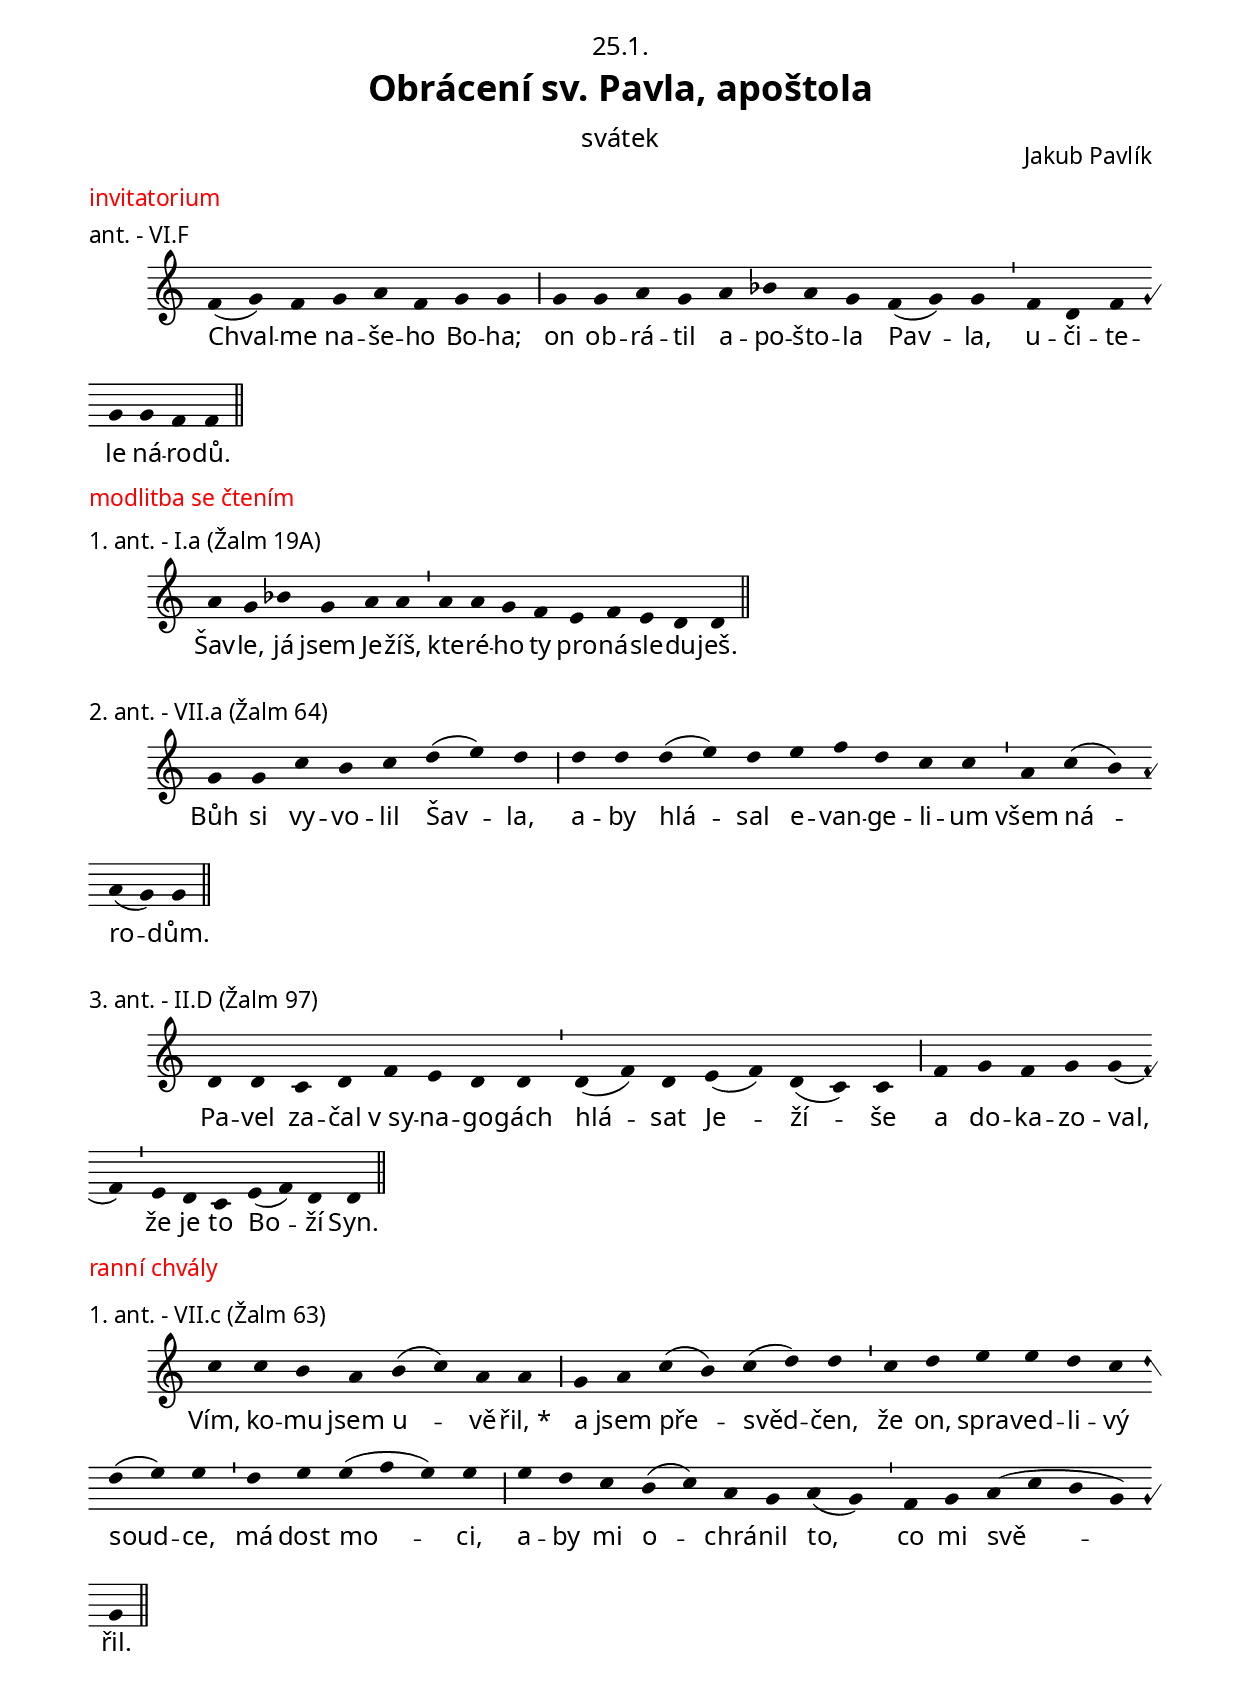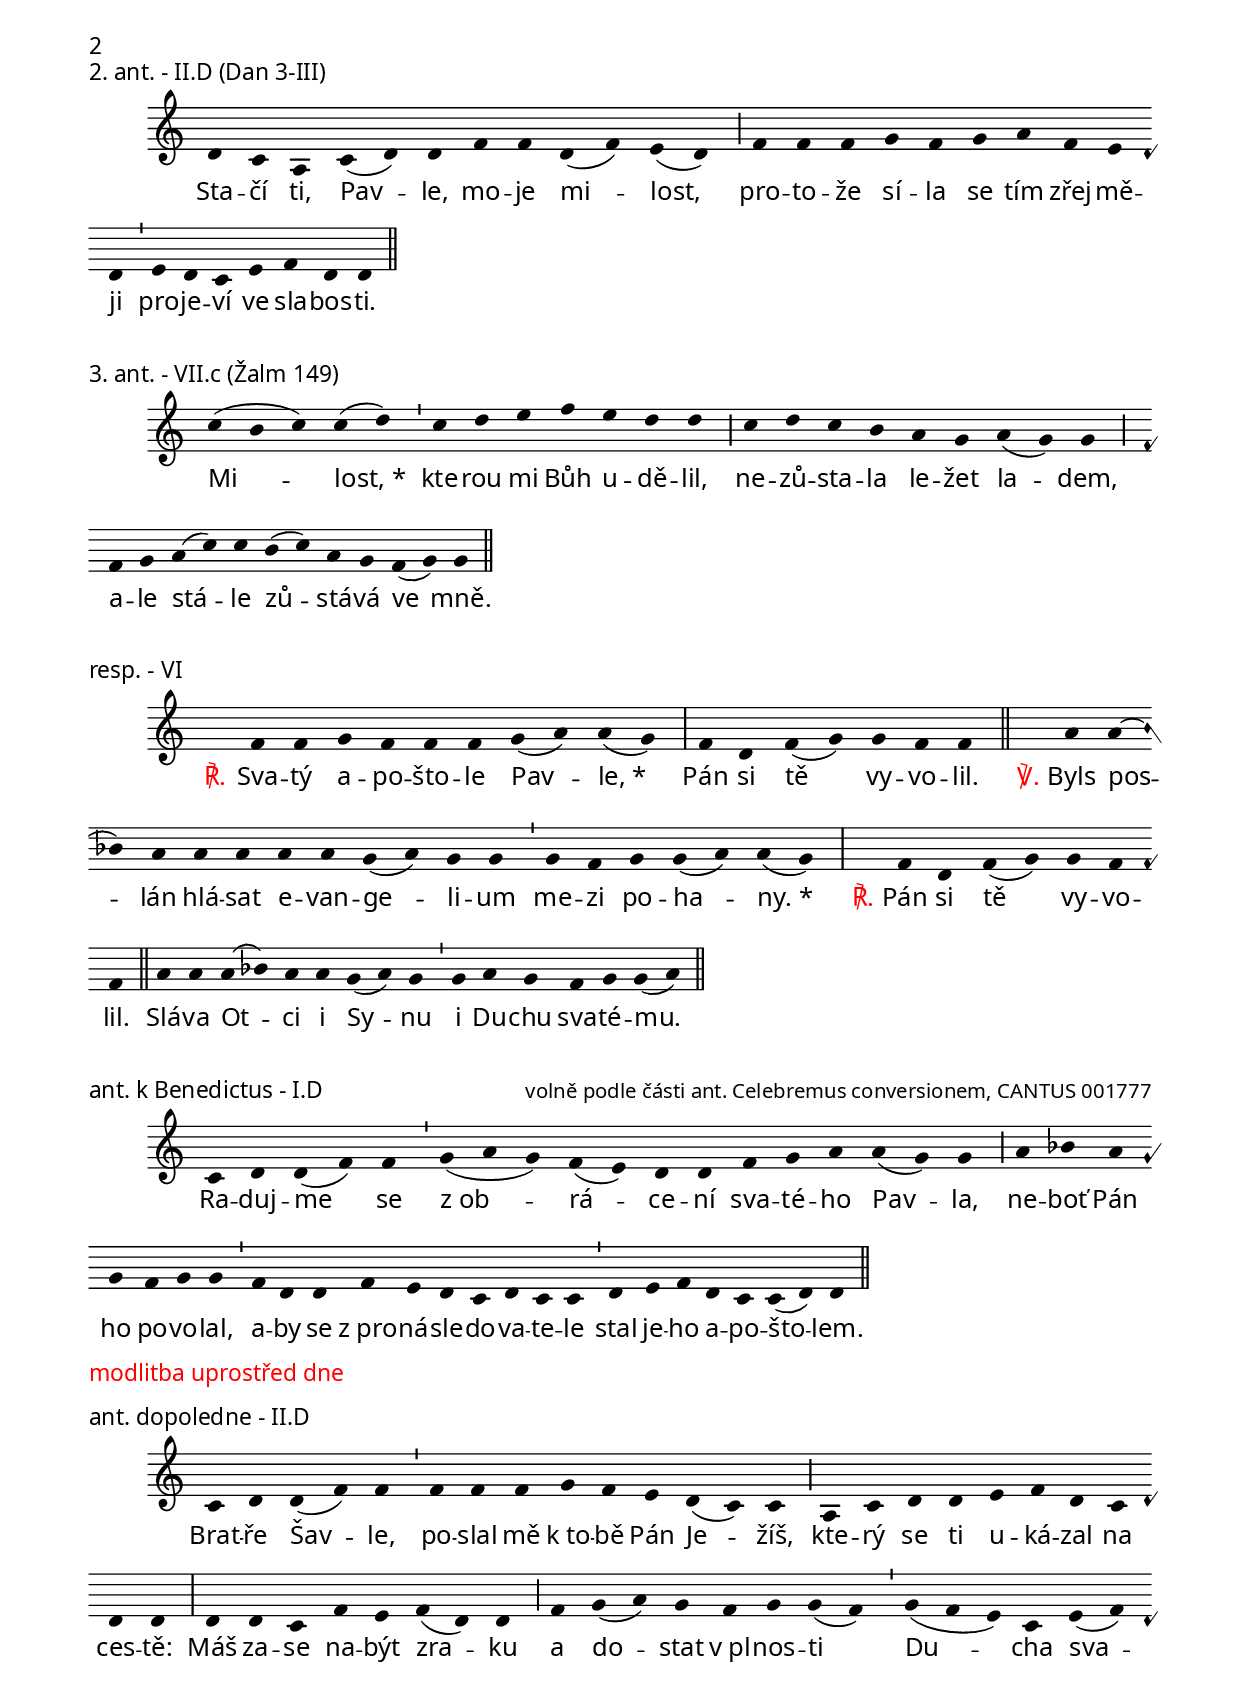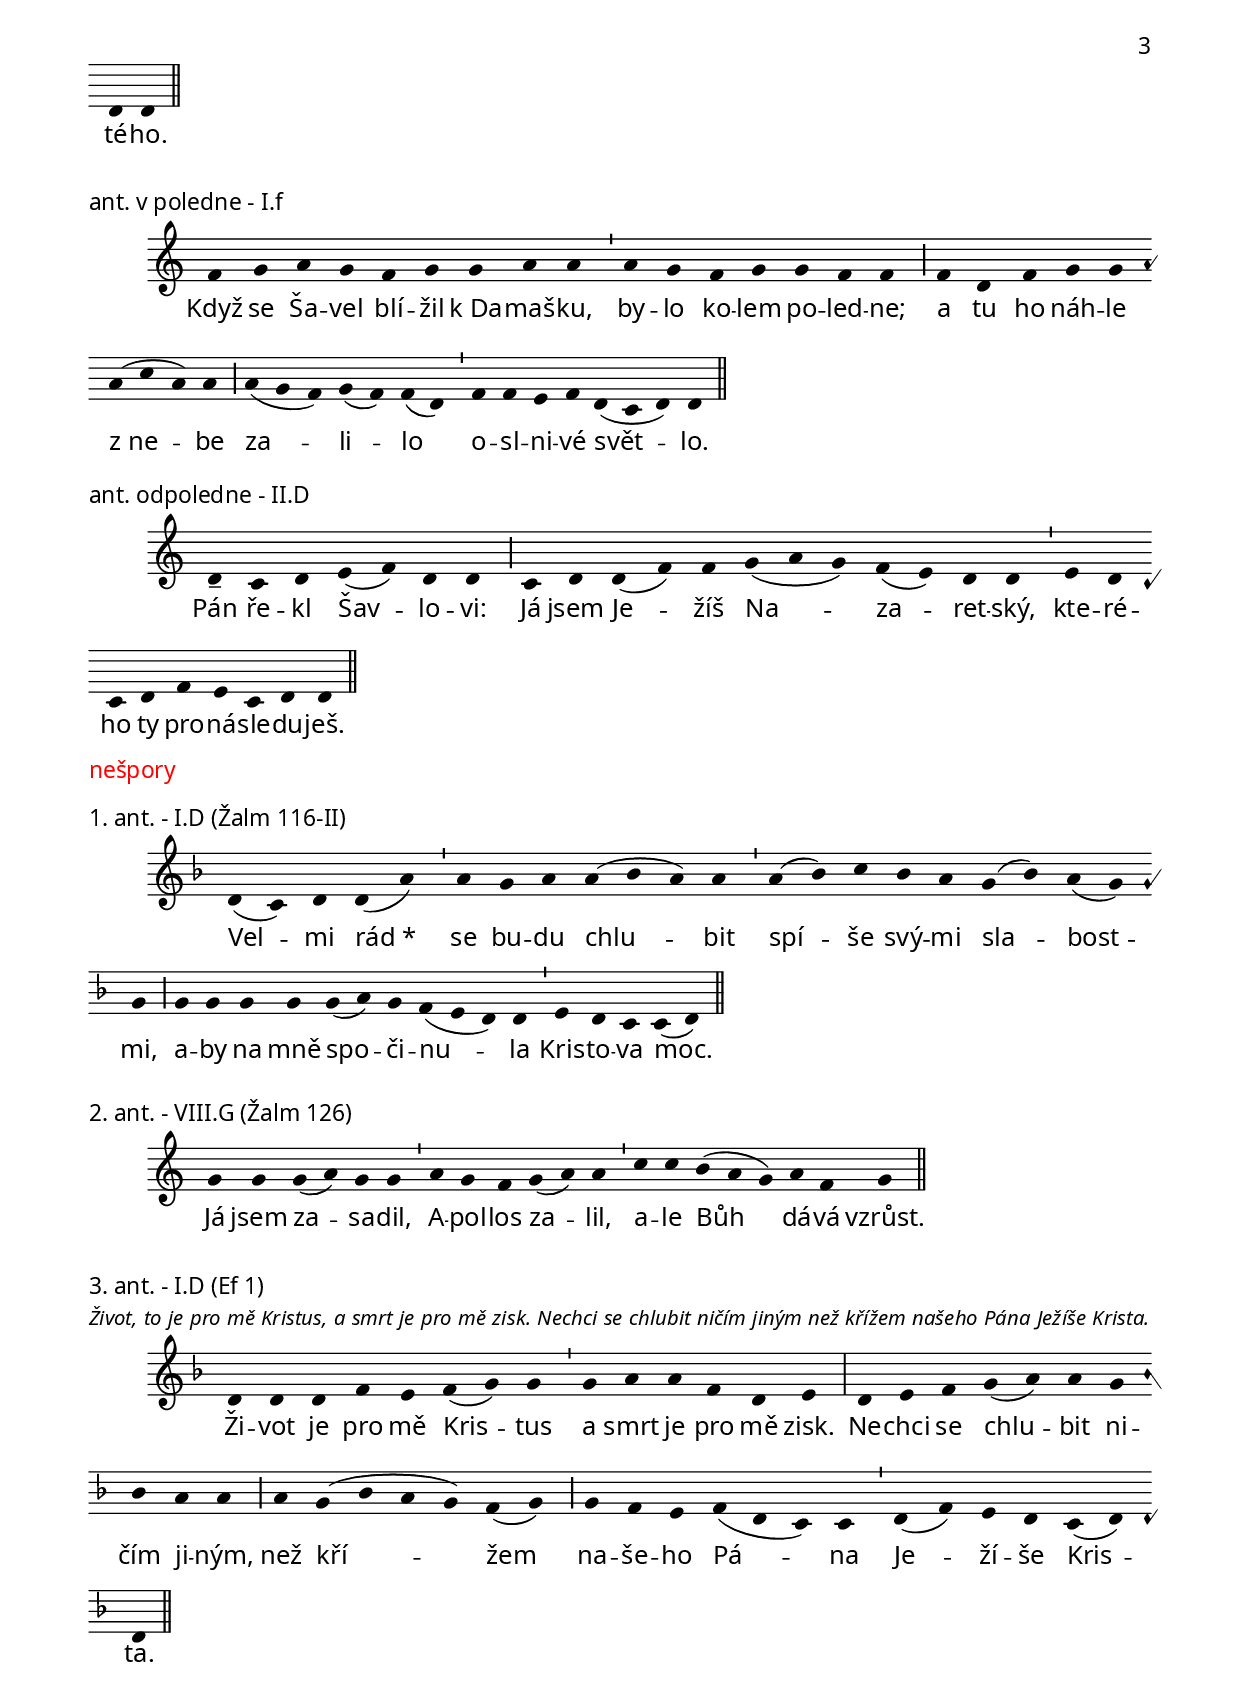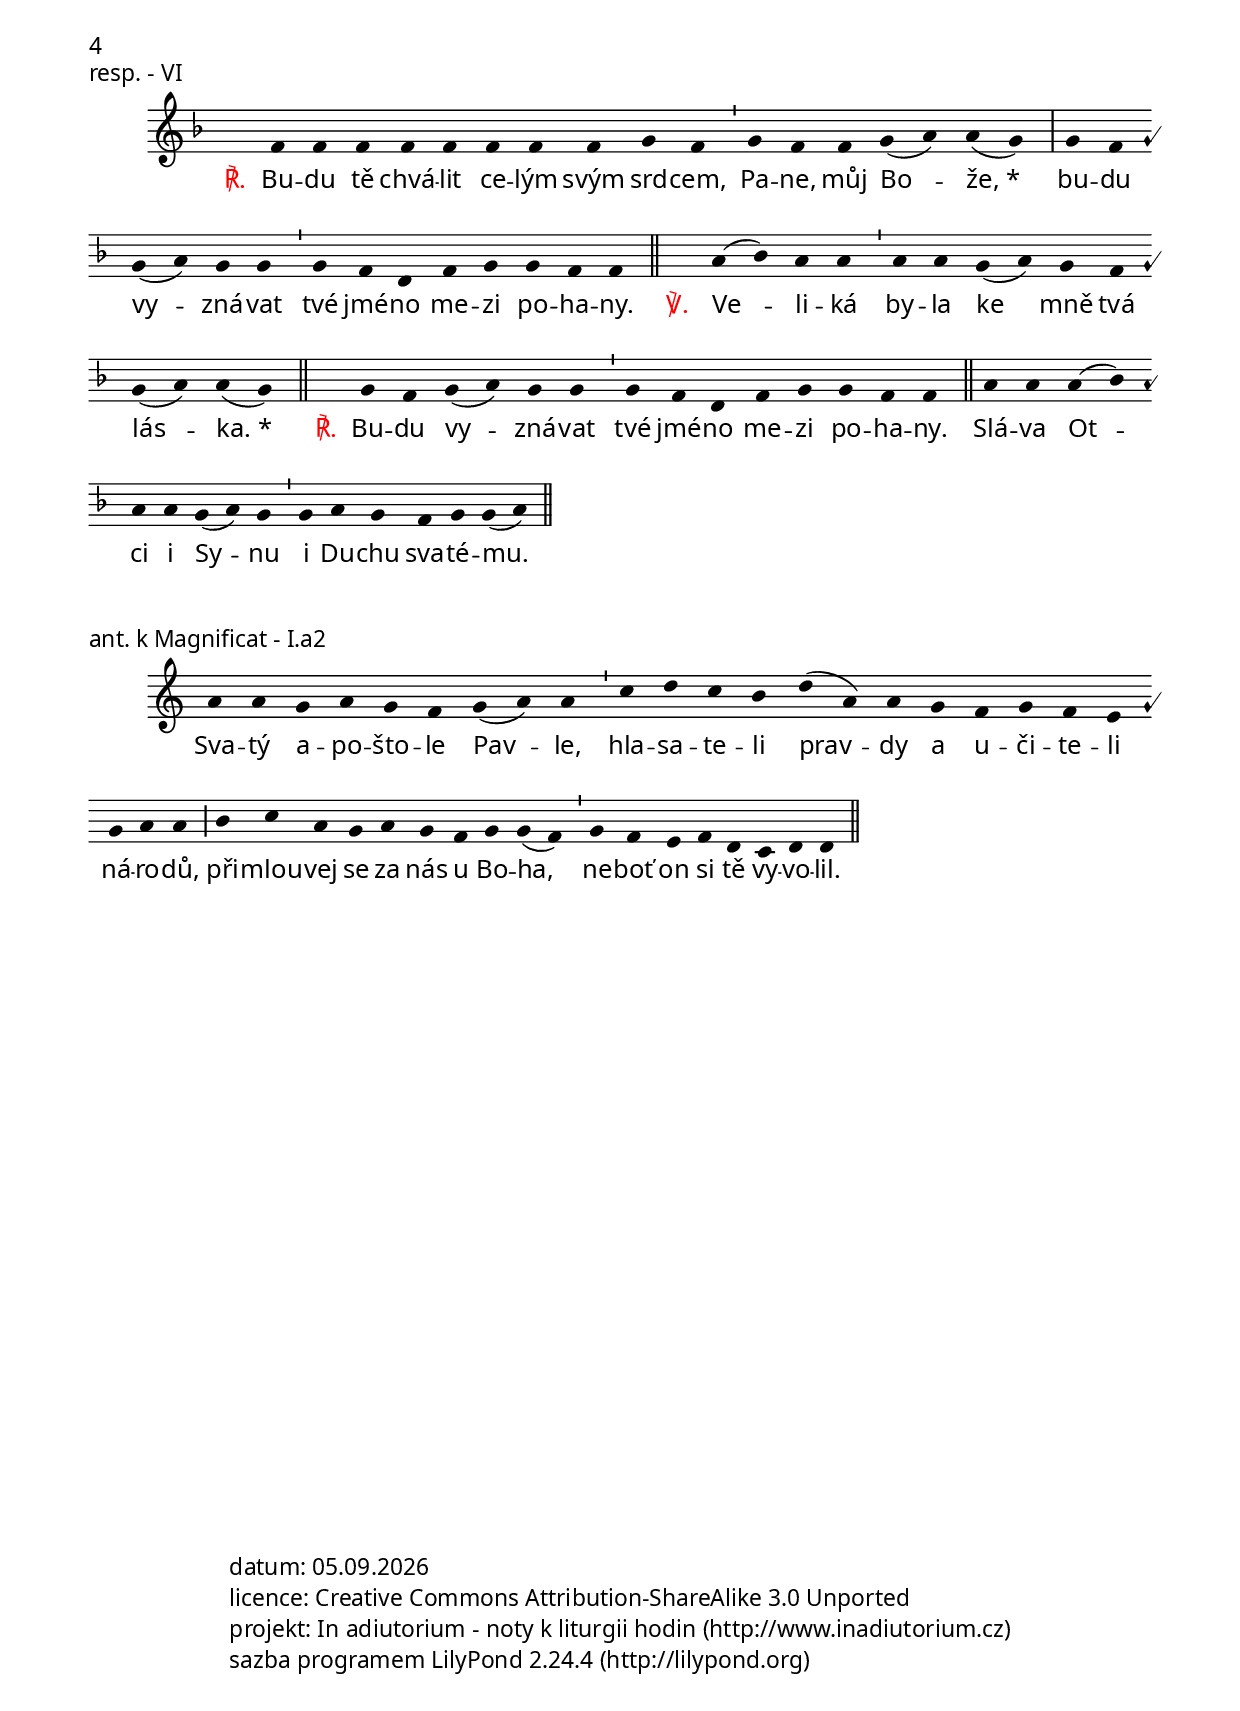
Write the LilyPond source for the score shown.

\version "2.16.0"

\include "../spolecne.ly"
\include "../dilyresponsorii.ly"

\header {
  title = \markup\titleSvatek
            "Obrácení sv. Pavla, apoštola"
            svátek
            25.1.
  composer = "Jakub Pavlík"
}

\markup {\nadpisHodinka {"invitatorium"}}

\score {
  \relative c' {
    \choralniRezim
    f4( g) f g a f g g \barMaior
    g g a g a bes a g f( g) g \barMin
    f d f g g f f \barFinalis
  }
  \addlyrics {
    Chval -- me na -- še -- ho Bo -- ha;
    on ob -- rá -- til a -- po -- što -- la Pav -- la,
    u -- či -- te -- le ná -- ro -- dů.
  }
  \header {
    quid = "ant."
    modus = "VI"
    differentia = "F"
    psalmus = ""
    id = "invit"
    piece = \markup {\sestavTitulekBezZalmu}
  }
}

\markup {\nadpisHodinka {"modlitba se čtením"}}

\score {
  \relative c'' {
    \choralniRezim
    a4 g bes g a a \barMin
    a a g f e f e d d \barFinalis
  }
  \addlyrics {
    Šav -- le, já jsem Je -- žíš,
    kte -- ré -- ho ty pro -- ná -- sle -- du -- ješ.
  }
  \header {
    quid = "1. ant."
    modus = "I"
    differentia = "a"
    psalmus = "Žalm 19A"
    id = "mc-a1"
    piece = \markup {\sestavTitulek}
  }
}

\score {
  \relative c'' {
    \choralniRezim
    g4 g c b c d( e) d \barMaior
    d d d( e) d e f d c c \barMin
    a c( b) a( g) g \barFinalis
  }
  \addlyrics {
    Bůh si vy -- vo -- lil Šav -- la,
    a -- by hlá -- sal e -- van -- ge -- li -- um
    všem ná -- ro -- dům.
  }
  \header {
    quid = "2. ant."
    modus = "VII"
    differentia = "a"
    psalmus = "Žalm 64"
    id = "mc-a2"
    piece = \markup {\sestavTitulek}
  }
}

\score {
  \relative c' {
    \choralniRezim
    d4 d c d f e d d \barMin
    d( f) d e( f) d( c) c \barMaior
    f g f g g( f) \barMin
    e d c e( f) d d \barFinalis
  }
  \addlyrics {
    Pa -- vel za -- čal v_sy -- na -- go -- gách
    hlá -- sat Je -- ží -- še
    a do -- ka -- zo -- val,
    že je to Bo -- ží Syn.
  }
  \header {
    quid = "3. ant."
    modus = "II"
    differentia = "D"
    psalmus = "Žalm 97"
    id = "mc-a3"
    piece = \markup {\sestavTitulek}
  }
}


\markup {\nadpisHodinka {"ranní chvály"}}

\score {
  \relative c'' {
    \choralniRezim
    c4 c b a b( c) a a \barMaior
    g a c( b) c( d) d \barMin
    c d e e d c d( e) e \barMin
    d e e( f e) e \barMaior
    e d c b( c) a g a( g) \barMin f g a( c b g) g \barFinalis
  }
  \addlyrics {
    Vím, ko -- mu jsem u -- vě -- řil,_*
    a jsem pře -- svěd -- čen,
    že on, spra -- ved -- li -- vý soud -- ce,
    má dost mo -- ci,
    a -- by mi o -- chrá -- nil to, co mi svě -- řil.
  }
  \header {
    quid = "1. ant."
    modus = "VII"
    differentia = "c"
    psalmus = "Žalm 63"
    fial = "fial://sanktoral/0629petraapavla.ly#rch-a1"
    id = "rch-a1"
    piece = \markup {\sestavTitulek}
  }
}

\score {
  \relative c' {
    \choralniRezim
    d4 c a c( d) d f f d( f) e( d) \barMaior
    f f f g f g a f e d \barMin
    e d c e f d d \barFinalis
  }
  \addlyrics {
    Sta -- čí ti, Pav -- le, mo -- je mi -- lost,
    pro -- to -- že sí -- la se tím zřej -- mě -- ji
    pro -- je -- ví ve sla -- bos -- ti.
  }
  \header {
    quid = "2. ant."
    modus = "II"
    differentia = "D"
    psalmus = "Dan 3-III"
    id = "rch-a2"
    piece = \markup {\sestavTitulek}
  }
}

\score {
  \relative c'' {
    \choralniRezim
    c4( b c) c( d) \barMin c d e f e d d \barMaior
    c d c b a g a( g) g \barMaior
    f g a( c) c b( c) a g f( g) g \barFinalis
  }
  \addlyrics {
    Mi -- lost,_* kte -- rou mi Bůh u -- dě -- lil,
    ne -- zů -- sta -- la le -- žet la -- dem,
    a -- le stá -- le zů -- stá -- vá ve mně.
  }
  \header {
    quid = "3. ant."
    modus = "VII"
    differentia = "c"
    psalmus = "Žalm 149"
    fial = "fial://sanktoral/0629petraapavla.ly#rch-a2"
    id = "rch-a3"
    piece = \markup {\sestavTitulek}
  }
}

\score {
  \relative c' {
    \choralniRezim

    % R
    \neviditelna f
    f4 f g f f f g( a) a( g) \barMax
    f d f( g) g f f \barFinalis
    % V
    \neviditelna a
    a4 a( bes) a a a a a g( a) g g \barMin g f g g( a) a( g) \barMax
    % R
    \neviditelna f
    f d f( g) g f f \barFinalis
    % Slava
    \respVIdoxologie \barFinalis
  }
  \addlyrics {
    \Response Sva -- tý a -- po -- što -- le Pav -- le,_*
    Pán si tě vy -- vo -- lil.
    \Verse Byls pos -- lán hlá -- sat e -- van -- ge -- li -- um me -- zi po -- ha -- ny._*
    \Response Pán si tě vy -- vo -- lil.
    \textRespDoxologie
  }
  \header {
    quid = "resp."
    modus = "VI"
    id = "rch-r"
    piece = \markup {\sestavTitulekResp}
  }
}

\score {
  \relative c' {
    \choralniRezim
    c4 d d( f) f \barMin
    g( a g) f( e) d d f g a a( g) g \barMaior
    a bes a g f g g \barMin
    f d d f e d c d c c \barMin
    d e f d c c( d) d \barFinalis
  }
  \addlyrics {
    Ra -- duj -- me se
    z_ob -- rá -- ce -- ní sva -- té -- ho Pav -- la,
    ne -- boť Pán ho po -- vo -- lal,
    a -- by se z_pro -- ná -- sle -- do -- va -- te -- le
    stal je -- ho a -- po -- što -- lem.
  }
  \header {
    fons_externus = "volně podle části ant. Celebremus conversionem, CANTUS 001777"
    quid = "ant. k Benedictus"
    modus = "I"
    differentia = "D"
    psalmus = ""
    id = "rch-aben"
    piece = \markup {\sestavTitulekBezZalmu}
  }
}

\markup {\nadpisHodinka {"modlitba uprostřed dne"}}

\score {
  \relative c' {
    \choralniRezim
    c4 d d( f) f \barMin
    f f f g f e d( c) c \barMaior
    a c d d e f d c d d \barMax
    d d c f e f( d) d \barMaior
    f g( a) g f g g( f) \barMin
    g( f e) c e( f) d d \barFinalis
  }
  \addlyrics {
    Brat -- ře Šav -- le,
    po -- slal mě k_to -- bě Pán Je -- žíš,
    kte -- rý se ti u -- ká -- zal na ces -- tě:
    Máš za -- se na -- být zra -- ku
    a do -- stat v_pl -- nos -- ti
    Du -- cha sva -- té -- ho.
  }
  \header {
    quid = "ant. dopoledne"
    modus = "II"
    differentia = "D"
    psalmus = ""
    id = "tercie"
    piece = \markup {\sestavTitulekBezZalmu}
  }
}

\score {
  \relative c' {
    \choralniRezim
    f4 g a g f g g a a \barMin
    a g f g g f f \barMaior
    f d f g g a( c a) a \barMaior
    a( g f) g( f) f( d) \barMin f f e f d( c d) d \barFinalis
  }
  \addlyrics {
    Když se Ša -- vel blí -- žil k_Da -- maš -- ku,
    by -- lo ko -- lem po -- led -- ne;
    a tu ho náh -- le z_ne -- be
    za -- li -- lo o -- sl -- ni -- vé svět -- lo.
  }
  \header {
    quid = "ant. v poledne"
    modus = "I"
    differentia = "f"
    psalmus = ""
    id = "sexta"
    piece = \markup {\sestavTitulekBezZalmu}
  }
}

\score {
  \relative c' {
    \choralniRezim
    d4-- c d e( f) d d \barMaior
    c d d( f) f g( a g) f( e) d d \barMin
    e d c d f e c d d \barFinalis
  }
  \addlyrics {
    Pán ře -- kl Šav -- lo -- vi:
    Já jsem Je -- žíš Na -- za -- ret -- ský,
    kte -- ré -- ho ty pro -- ná -- sle -- du -- ješ.
  }
  \header {
    quid = "ant. odpoledne"
    modus = "II"
    differentia = "D"
    psalmus = ""
    id = "nona"
    piece = \markup {\sestavTitulekBezZalmu}
  }
}

\markup {\nadpisHodinka {"nešpory"}}

\score {
  \relative c' {
    \choralniRezim
    \key f \major
    d4( c) d d( a') \barMin a g a a( bes a) a \barMin a( bes) c bes a g( bes) a( g) g \barMaior
    g g g g g( a) g f( e d) d \barMin e d c c( d) \barFinalis
  }
  \addlyrics {
    Vel -- mi rád_* se bu -- du chlu -- bit spí -- še svý -- mi sla -- bost -- mi,
    a -- by na mně spo -- či -- nu -- la Kris -- to -- va moc.
  }
  \header {
    quid = "1. ant."
    modus = "I"
    differentia = "D"
    psalmus = "Žalm 116-II"
    fial = "fial://sanktoral/0629petraapavla.ly#2ne-a2"
    id = "ne-a1"
    piece = \markup {\sestavTitulek}
  }
}

\score {
  \relative c'' {
    \choralniRezim
    g4 g g( a) g g \barMin
    a g f g( a) a \barMin
    c c b( a g) a f g \barFinalis
  }
  \addlyrics {
    Já jsem za -- sa -- dil,
    A -- pol -- los za -- lil,
    a -- le Bůh dá -- vá vzrůst.
  }
  \header {
    quid = "2. ant."
    modus = "VIII"
    differentia = "G"
    psalmus = "Žalm 126"
    id = "ne-a2"
    piece = \markup {\sestavTitulek}
  }
}

\score {
  \relative c' {
    \choralniRezim
    \key f \major
    d4 d d f e f( g) g \barMin
    g a a f d e \barMax
    d e f g( a) a g bes a a \barMaior
    a g( bes a g) f( g) \barMaior
    g f e f( d c) c \barMin
    d( f) e d c( d) d \barFinalis
  }
  \addlyrics {
    Ži -- vot je pro mě Kris -- tus
    a smrt je pro mě zisk.
    Ne -- chci se chlu -- bit ni -- čím ji -- ným,
    než kří -- žem
    na -- še -- ho Pá -- na
    Je -- ží -- še Kris -- ta.
  }
  \header {
    textus_approbatus = "Život, to je pro mě Kristus, a smrt je pro mě zisk.
    Nechci se chlubit ničím jiným
    než křížem našeho Pána Ježíše Krista."
    quid = "3. ant."
    modus = "I"
    differentia = "D"
    psalmus = "Ef 1"
    fial = "fial://pust_svatytyden.ly#odpo"
    id = "ne-a3"
    piece = \markup {\sestavTitulek}
  }
}

\score {
  \relative c' {
    \choralniRezim
    \key f \major

    % R
    \neviditelna f
    f4 f f f f f f f g f \barMin g f f g( a) a( g) \barMax
    g f g( a) g g \barMin g f d f g g f f \barFinalis
    % V
    \neviditelna a
    a( bes) a a \barMin a a g( a) g f g( a) a( g) \barFinalis
    % R
    \neviditelna a
    g f g( a) g g \barMin g f d f g g f f \barFinalis
    % Slava
    \respVIdoxologie \barFinalis
  }
  \addlyrics {
    \Response Bu -- du tě chvá -- lit ce -- lým svým srd -- cem,
    Pa -- ne, můj Bo -- že,_*
    bu -- du vy -- zná -- vat tvé jmé -- no me -- zi po -- ha -- ny.
    \Verse Ve -- li -- ká by -- la ke mně tvá lás -- ka._*
    \Response Bu -- du vy -- zná -- vat tvé jmé -- no me -- zi po -- ha -- ny.
    \textRespDoxologie
  }
  \header {
    quid = "resp."
    modus = "VI"
    id = "ne-r"
    piece = \markup {\sestavTitulekResp}
  }
}

\score {
  \relative c'' {
    \choralniRezim
    a4 a g a g f g( a) a \barMin
    c d c b d( a) a g f g f e g a a \barMaior
    b c a g a g f g g( f) \barMin
    g f e f d c d d \barFinalis
  }
  \addlyrics {
    Sva -- tý a -- po -- što -- le Pav -- le,
    hla -- sa -- te -- li prav -- dy a u -- či -- te -- li ná -- ro -- dů,
    při -- mlou -- vej se za nás u Bo -- ha,
    ne -- boť on si tě vy -- vo -- lil.
  }
  \header {
    quid = "ant. k Magnificat"
    modus = "I"
    differentia = "a2"
    psalmus = ""
    fial = "commune/commune_ucitel.ly#2ne-amag?jiny_text"
    id = "ne-amag"
    piece = \markup {\sestavTitulekBezZalmu}
  }
}